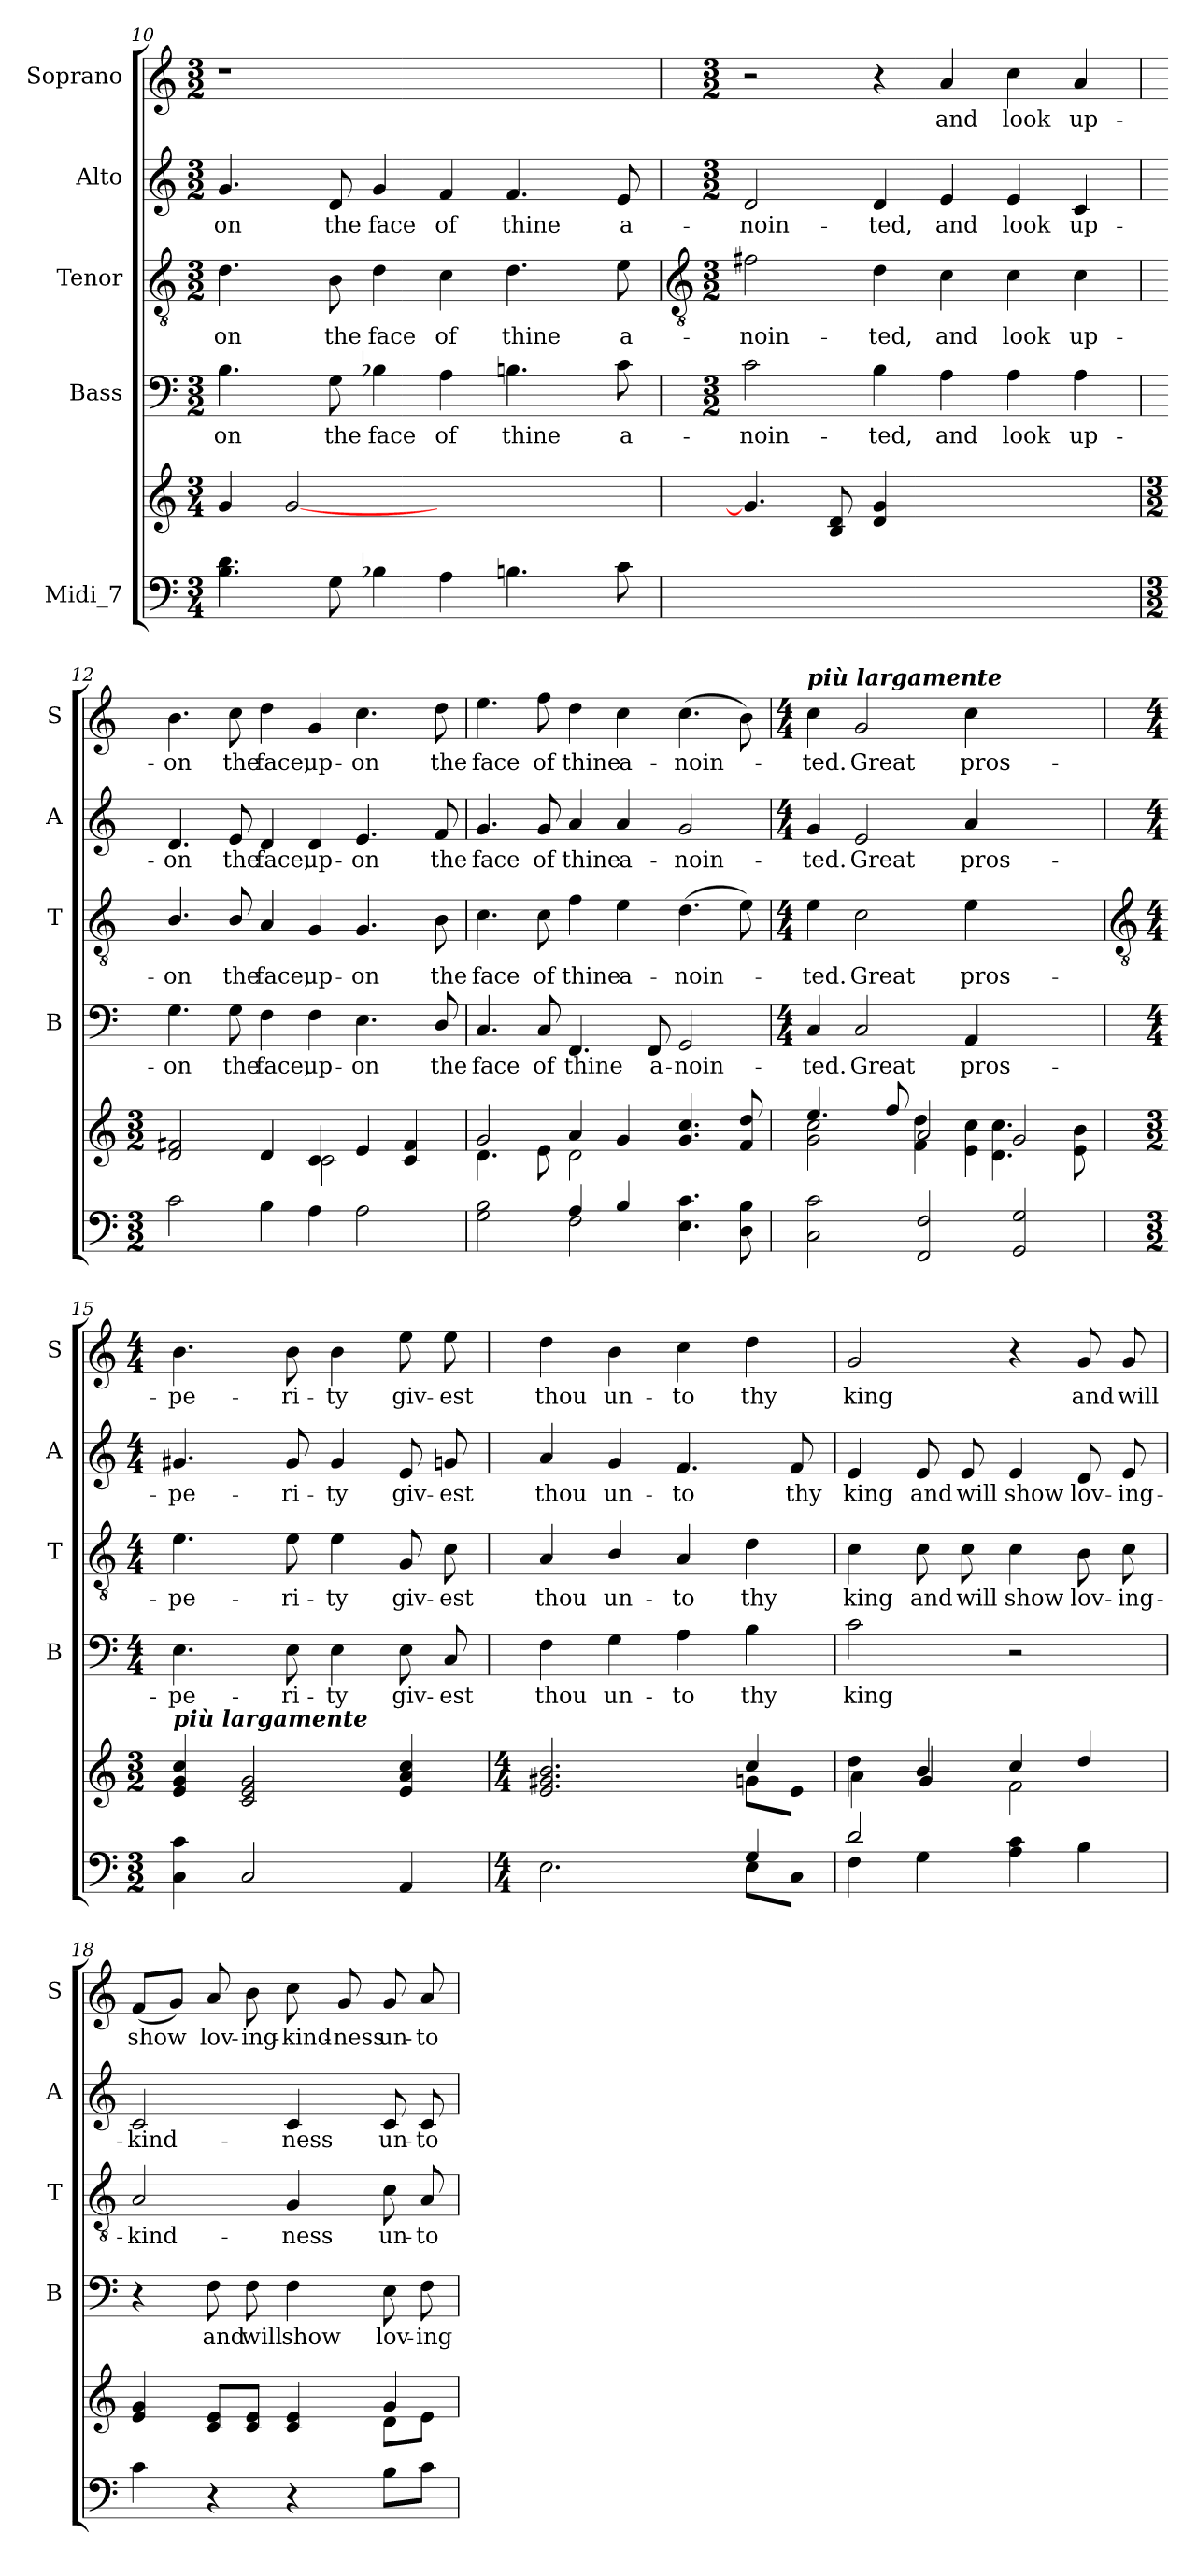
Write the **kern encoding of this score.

**kern	**kern	**kern	**text	**kern	**text	**kern	**text	**kern	**text
*part5	*part5	*part4	*part4	*part3	*part3	*part2	*part2	*part1	*part1
*staff6	*staff5	*staff4	*staff4	*staff3	*staff3	*staff2	*staff2	*staff1	*staff1
*I"Midi_7	*	*I"Bass	*	*I"Tenor	*	*I"Alto	*	*I"Soprano	*
*	*	*I'B	*	*I'T	*	*I'A	*	*I'S	*
*clefF4	*clefG2	*clefF4	*	*clefGv2	*	*clefG2	*	*clefG2	*
*k[]	*k[]	*k[]	*	*k[]	*	*k[]	*	*k[]	*
*C:	*C:	*C:	*	*C:	*	*C:	*	*C:	*
*M3/4	*M3/4	*M3/2	*	*M3/2	*	*M3/2	*	*M3/2	*
=10	=10	=10	=10	=10	=10	=10	=10	=10	=10
*^	*^	*	*	*	*	*	*	*	*
!	!	!	!	!	!LO:LY:b	!	!LO:LY:b	!	!LO:LY:b	!LO:N:vis=1	!
4.B\ 4.d\	2ryy	4g/	2ryy	4.B	-on	4.d	-on	4.g	-on	1.r	.
.	.	[2g/	.	.	.	.	.	.	.	.	.
!	!	!	!	!	!LO:LY:b	!	!LO:LY:b	!	!LO:LY:b	!	!
8G\	.	.	.	8G	the	8B	the	8d	the	.	.
!	!	!	!	!	!LO:LY:b	!	!LO:LY:b	!	!LO:LY:b	!	!
4B-X\	2ryy	.	2ryy	4B-X	face	4d	face	4g	face	.	.
!	!	!	!	!	!LO:LY:b	!	!LO:LY:b	!	!LO:LY:b	!	!
4A\	.	2ryy	.	4A	of	4c	of	4f	of	.	.
!	!	!	!	!	!LO:LY:b	!	!LO:LY:b	!	!LO:LY:b	!	!
4.Bn\	2ryy	.	2ryy	4.Bn	thine	4.d	thine	4.f	thine	.	.
.	.	4ryy	.	.	.	.	.	.	.	.	.
!	!	!	!	!	!LO:LY:b	!	!LO:LY:b	!	!LO:LY:b	!	!
8c\	.	.	.	8c	a-	8e	a-	8e	a-	.	.
*v	*v	*	*	*	*	*	*	*	*	*	*
!!LO:LB:g=z
=11	=11	=11	=11	=11	=11	=11	=11	=11	=11	=11
*	*	*	*	*	*clefGv2	*	*	*	*	*
*	*	*	*M3/2	*	*M3/2	*	*M3/2	*	*M3/2	*
!	!	!	!	!LO:LY:b	!	!LO:LY:b	!	!LO:LY:b	!	!
1.ryy	4.g/]	2ryy	2c	-noin-	2f#X	-noin-	2d	-noin-	2r	.
.	8B/ 8d/	.	.	.	.	.	.	.	.	.
!	!	!	!	!LO:LY:b	!	!LO:LY:b	!	!LO:LY:b	!	!
.	4d/ 4g/	2ryy	4B	-ted,	4d	-ted,	4d	-ted,	4r	.
!	!	!	!	!LO:LY:b	!	!LO:LY:b	!	!LO:LY:b	!	!LO:LY:b
.	2ryy	.	4A	and	4c	and	4e	and	4a	and
!	!	!	!	!LO:LY:b	!	!LO:LY:b	!	!LO:LY:b	!	!LO:LY:b
.	.	2ryy	4A	look	4c	look	4e	look	4cc	look
!	!	!	!	!LO:LY:b	!	!LO:LY:b	!	!LO:LY:b	!	!LO:LY:b
.	4ryy	.	4A	up-	4c	up-	4c	up-	4a	up-
!!LO:LB:g=z
=12	=12	=12	=12	=12	=12	=12	=12	=12	=12	=12
*M3/2	*M3/2	*	*	*	*	*	*	*	*	*
*^	*	*	*	*	*	*	*	*	*	*
!	!	!	!	!	!LO:LY:b	!	!LO:LY:b	!	!LO:LY:b	!	!LO:LY:b
2c\	2ryy	2d/ 2f#X/	2ryy	4.G	-on	4.B/	-on	4.d	-on	4.b	-on
!	!	!	!	!	!LO:LY:b	!	!LO:LY:b	!	!LO:LY:b	!	!LO:LY:b
.	.	.	.	8G	the	8B/	the	8e	the	8cc	the
!	!	!	!	!	!LO:LY:b	!	!LO:LY:b	!	!LO:LY:b	!	!LO:LY:b
4B\	2ryy	4d/	4ryy	4F	face,	4A	face,	4d	face,	4dd	face,
!	!	!	!	!	!LO:LY:b	!	!LO:LY:b	!	!LO:LY:b	!	!LO:LY:b
4A\	.	4c/	2c\	4F	up-	4G	up-	4d	up-	4g	up-
!	!	!	!	!	!LO:LY:b	!	!LO:LY:b	!	!LO:LY:b	!	!LO:LY:b
2A\	2ryy	4e/	.	4.E	-on	4.G	-on	4.e	-on	4.cc	-on
.	.	4c/ 4f#/	4ryy	.	.	.	.	.	.	.	.
!	!	!	!	!	!LO:LY:b	!	!LO:LY:b	!	!LO:LY:b	!	!LO:LY:b
.	.	.	.	8D/	the	8B	the	8f	the	8dd	the
=13	=13	=13	=13	=13	=13	=13	=13	=13	=13	=13	=13
!	!	!	!	!	!LO:LY:b	!	!LO:LY:b	!	!LO:LY:b	!	!LO:LY:b
2G\ 2B\	2ryy	2g/	4.d\	4.C	face	4.c	face	4.g	face	4.ee	face
!	!	!	!	!	!LO:LY:b	!	!LO:LY:b	!	!LO:LY:b	!	!LO:LY:b
.	.	.	8e\	8C	of	8c	of	8g	of	8ff	of
!	!	!	!	!	!LO:LY:b	!	!LO:LY:b	!	!LO:LY:b	!	!LO:LY:b
4A/	2F	4a/	2d\	4.FF	thine	4f	thine	4a	thine	4dd	thine
!	!	!	!	!	!	!	!LO:LY:b	!	!LO:LY:b	!	!LO:LY:b
4B/	.	4g/	.	.	.	4e	a-	4a	a-	4cc	a-
!	!	!	!	!	!LO:LY:b	!	!	!	!	!	!
.	.	.	.	8FF	a-	.	.	.	.	.	.
!	!	!	!	!	!LO:LY:b	!	!LO:LY:b	!	!LO:LY:b	!	!LO:LY:b
4.E\ 4.c\	2ryy	4.g/ 4.cc/	2ryy	2GG	-noin-	(>4.d	-noin-	2g	-noin-	(>4.cc	-noin-
8D\ 8B\	.	8f/ 8dd/	.	.	.	8e)	.	.	.	8b)	.
=14	=14	=14	=14	=14	=14	=14	=14	=14	=14	=14	=14
*	*	*	*	*M4/4	*	*M4/4	*	*M4/4	*	*M4/4	*
!	!	!	!	!	!	!	!	!	!	!LO:TX:a:Bi:t=più largamente	!
!	!	!	!	!	!LO:LY:b	!	!LO:LY:b	!	!LO:LY:b	!	!LO:LY:b
2C\ 2c\	2ryy	4.ee/	2g\ 2cc\	4C	-ted.	4e	ted.	4g	-ted.	4cc	ted.
!	!	!	!	!	!LO:LY:b	!	!LO:LY:b	!	!LO:LY:b	!	!LO:LY:b
.	.	.	.	2C	Great	2c	Great	2e	Great	2g	Great
.	.	8ff/	.	.	.	.	.	.	.	.	.
2FF 2F	2ryy	2a/	4f\ 4dd\	.	.	.	.	.	.	.	.
!	!	!	!	!	!LO:LY:b	!	!LO:LY:b	!	!LO:LY:b	!	!LO:LY:b
.	.	.	4e\ 4cc\	4AA	pros-	4e	pros-	4a	pros-	4cc	pros-
2GG 2G	2ryy	2g/	4.d\ 4.cc\	2ryy	.	2ryy	.	2ryy	.	2ryy	.
.	.	.	8e\ 8b\	.	.	.	.	.	.	.	.
!!LO:LB:g=z
=15	=15	=15	=15	=15	=15	=15	=15	=15	=15	=15	=15
*	*	*	*	*	*	*clefGv2	*	*	*	*	*
*M3/2	*	*M3/2	*	*M4/4	*	*M4/4	*	*M4/4	*	*M4/4	*
!	!	!LO:TX:a:Bi:t=più largamente	!	!	!	!	!	!	!	!	!
!	!	!	!	!	!LO:LY:b	!	!LO:LY:b	!	!LO:LY:b	!	!LO:LY:b
4C\ 4c\	2ryy	4e/ 4g/ 4cc/	2ryy	4.E	-pe-	4.e	-pe-	4.g#X	-pe-	4.b	-pe-
2C	.	2c/ 2e/ 2g/	.	.	.	.	.	.	.	.	.
!	!	!	!	!	!LO:LY:b	!	!LO:LY:b	!	!LO:LY:b	!	!LO:LY:b
.	.	.	.	8E	-ri-	8e	-ri-	8g#	-ri-	8b	-ri-
!	!	!	!	!	!LO:LY:b	!	!LO:LY:b	!	!LO:LY:b	!	!LO:LY:b
.	2ryy	.	2ryy	4E	-ty	4e	-ty	4g#	-ty	4b	-ty
!	!	!	!	!	!LO:LY:b	!	!LO:LY:b	!	!LO:LY:b	!	!LO:LY:b
4AA	.	4e/ 4a/ 4cc/	.	8E	giv-	8G	giv-	8e	giv-	8ee	giv-
!	!	!	!	!	!LO:LY:b	!	!LO:LY:b	!	!LO:LY:b	!	!LO:LY:b
.	.	.	.	8C	-est	8c	-est	8gn	-est	8ee	-est
!!LO:LB:g=z
=16	=16	=16	=16	=16	=16	=16	=16	=16	=16	=16	=16
*M4/4	*	*M4/4	*	*	*	*	*	*	*	*	*
!	!	!	!	!	!LO:LY:b	!	!LO:LY:b	!	!LO:LY:b	!	!LO:LY:b
2.E\	2ryy	2.e/ 2.g#X/ 2.b/	2ryy	4F	thou	4A	thou	4a	thou	4dd	thou
!	!	!	!	!	!LO:LY:b	!	!LO:LY:b	!	!LO:LY:b	!	!LO:LY:b
.	.	.	.	4G	un-	4B/	un-	4g	un-	4b	un-
!	!	!	!	!	!LO:LY:b	!	!LO:LY:b	!	!LO:LY:b	!	!LO:LY:b
.	4ryy	.	4ryy	4A	-to	4A	-to	4.f	-to	4cc	-to
!	!	!	!	!	!LO:LY:b	!	!LO:LY:b	!	!	!	!LO:LY:b
4G/	8EL	4cc/	8gn\L	4B	thy	4d	thy	.	.	4dd	thy
!	!	!	!	!	!	!	!	!	!LO:LY:b	!	!
.	8CJ	.	8e\J	.	.	.	.	8f	thy	.	.
=17	=17	=17	=17	=17	=17	=17	=17	=17	=17	=17	=17
!	!	!	!	!	!LO:LY:b	!	!LO:LY:b	!	!LO:LY:b	!	!LO:LY:b
2d/	4F	4dd\	4a\	2c	king	4c	king	4e	king	2g	king
!	!	!	!	!	!	!	!LO:LY:b	!	!LO:LY:b	!	!
.	4G	4b/	4g/	.	.	8c	and	8e	and	.	.
!	!	!	!	!	!	!	!LO:LY:b	!	!LO:LY:b	!	!
.	.	.	.	.	.	8c	will	8e	will	.	.
!	!	!	!	!	!	!	!LO:LY:b	!	!LO:LY:b	!	!
4A\ 4c\	2ryy	4cc/	2f\	2r	.	4c	show	4e	show	4r	.
!	!	!	!	!	!	!	!LO:LY:b	!	!LO:LY:b	!	!LO:LY:b
4B\	.	4dd/	.	.	.	8B	lov-	8d	lov-	8g	and
!	!	!	!	!	!	!	!LO:LY:b	!	!LO:LY:b	!	!LO:LY:b
.	.	.	.	.	.	8c	-ing-	8e	-ing-	8g	will
=18	=18	=18	=18	=18	=18	=18	=18	=18	=18	=18	=18
!	!	!	!	!	!	!	!LO:LY:b	!	!LO:LY:b	!	!LO:LY:b
4c\	2ryy	4e/ 4g/	2ryy	4r	.	2A	-kind-	2c	-kind-	(<8fL	show
.	.	.	.	.	.	.	.	.	.	8gJ)	.
!	!	!	!	!	!LO:LY:b	!	!	!	!	!	!LO:LY:b
4r	.	8c/ 8e/L	.	8F	and	.	.	.	.	8a	lov-
!	!	!	!	!	!LO:LY:b	!	!	!	!	!	!LO:LY:b
.	.	8c/ 8e/J	.	8F	will	.	.	.	.	8b	-ing-
!	!	!	!	!	!LO:LY:b	!	!LO:LY:b	!	!LO:LY:b	!	!LO:LY:b
4r	2ryy	4c/ 4e/	4ryy	4F	show	4G	-ness	4c	-ness	8cc	-kind-
!	!	!	!	!	!	!	!	!	!	!	!LO:LY:b
.	.	.	.	.	.	.	.	.	.	8g	-ness
!	!	!	!	!	!LO:LY:b	!	!LO:LY:b	!	!LO:LY:b	!	!LO:LY:b
8B\L	.	4g/	8d\L	8E	lov-	8c	un-	8c	un-	8g	un-
!	!	!	!	!	!LO:LY:b	!	!LO:LY:b	!	!LO:LY:b	!	!LO:LY:b
8c\J	.	.	8e\J	8F	-ing-	8A	-to	8c	-to	8a	-to
*v	*v	*	*	*	*	*	*	*	*	*	*
*	*v	*v	*	*	*	*	*	*	*	*
=	=	=	=	=	=	=	=	=	=
*-	*-	*-	*-	*-	*-	*-	*-	*-	*-
